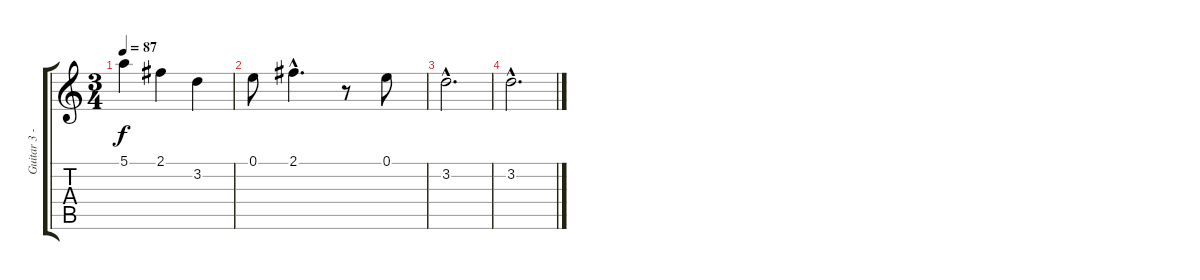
\track ("Guitar 3 - Intro Fill" "Guitar 3 -") {instrument distortionguitar}
\staff {score tabs}
\tuning (E4 B3 G3 D3 A2 E2) {hide}
\ts (3 4)
\tempo 87
\clef g2
\ks c
5.1.4{dy f instrument distortionguitar} 2.1.4 3.2.4 |
0.1.8 2.1{hac}.4{d} r.8 0.1.8 |
3.2{hac}.2{d} |
3.2{hac}.2{d}
